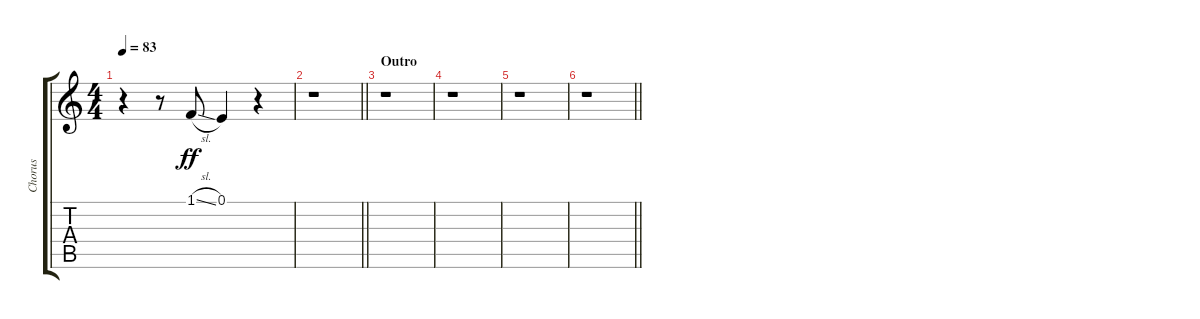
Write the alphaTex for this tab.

\track ("Chorus" "Chorus") {instrument voiceoohs}
\staff {score tabs}
\tuning (E4 B3 G3 D3 A2 E2) {hide}
\ts (4 4)
\tempo 83
\clef g2
\ks c
r.4{dy ff} r.8 1.1{sl}.8 0.1.4 r.4 |
\barLineRight lightlight
r.1 |
\section ("" "Outro")
r.1 |
r.1 |
r.1 |
\barLineRight lightlight
r.1
